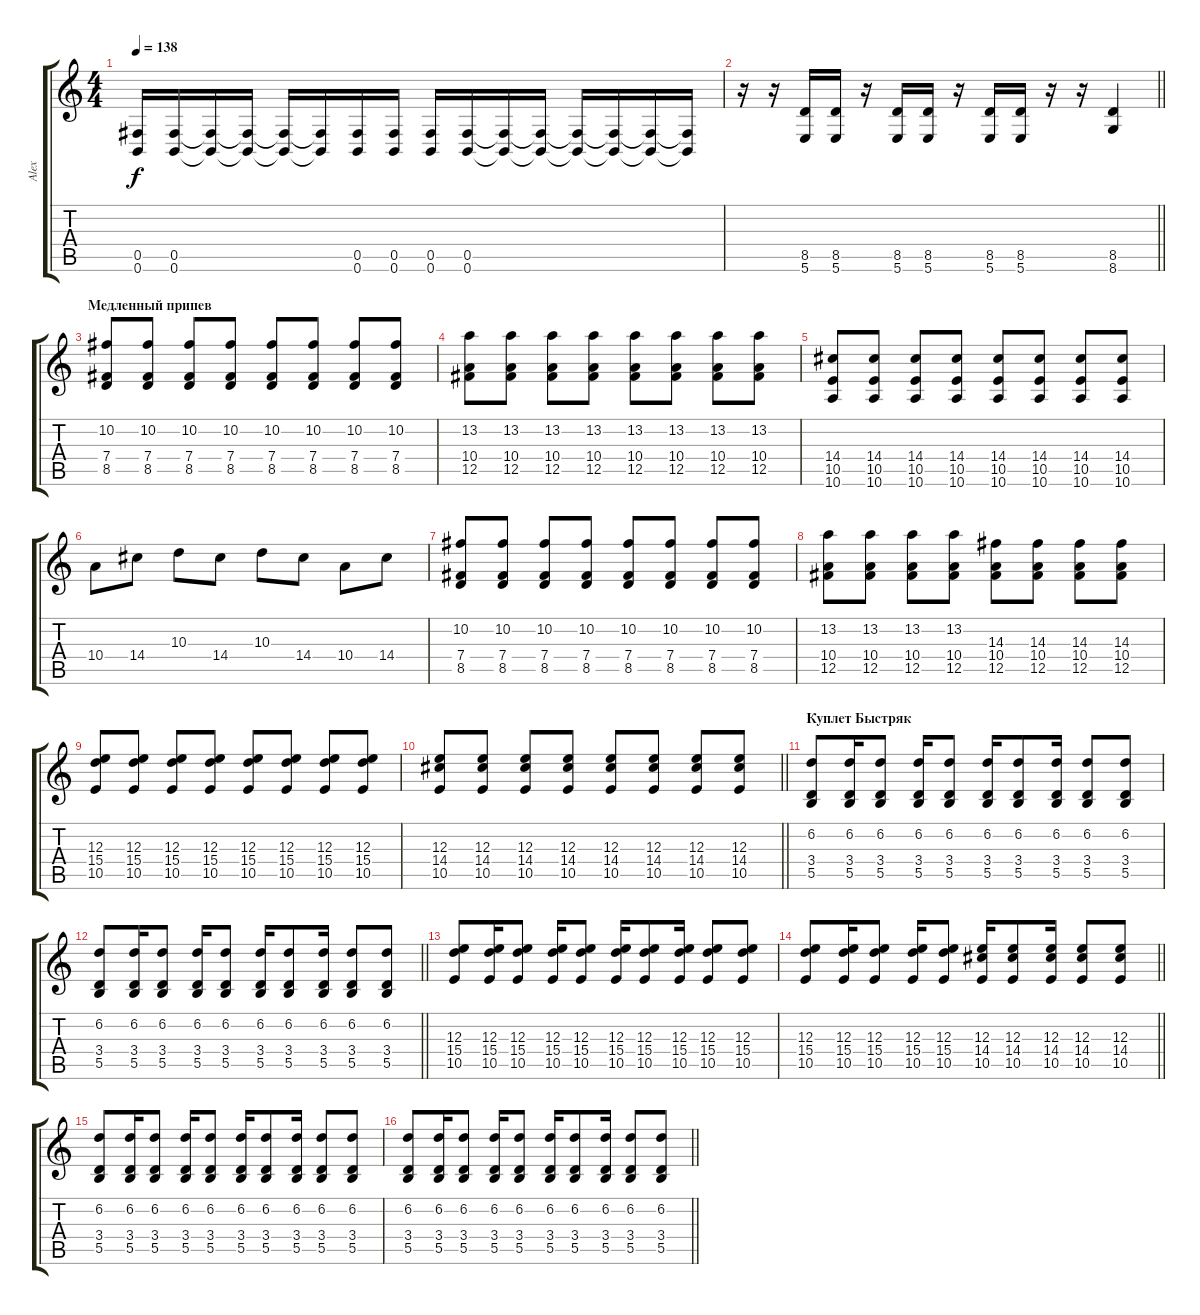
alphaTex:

\track ("Alex" "Alex") {instrument distortionguitar}
\staff {score tabs}
\tuning (Db4 Ab3 E3 B2 Gb2 B1) {hide}
\ts (4 4)
\tempo 138
\clef g2
\ks c
(0.5 0.6).16{dy f} (0.5 0.6).16 (0.5{t} 0.6{t}).16 (0.5{t} 0.6{t}).16 (0.5{t} 0.6{t}).16 (0.5{t} 0.6{t}).16 (0.5 0.6).16 (0.5 0.6).16 (0.5 0.6).16 (0.5 0.6).16 (0.5{t} 0.6{t}).16 (0.5{t} 0.6{t}).16 (0.5{t} 0.6{t}).16 (0.5{t} 0.6{t}).16 (0.5{t} 0.6{t}).16 (0.5{t} 0.6{t}).16 |
\barLineRight lightlight
r.16 r.16 (8.5 5.6).16 (8.5 5.6).16 r.16 (8.5 5.6).16 (8.5 5.6).16 r.16 (8.5 5.6).16 (8.5 5.6).16 r.16 r.16 (8.5 8.6).4 |
\section ("" "Медленный припев")
(10.2 7.4 8.5).8 (10.2 7.4 8.5).8 (10.2 7.4 8.5).8 (10.2 7.4 8.5).8 (10.2 7.4 8.5).8 (10.2 7.4 8.5).8 (10.2 7.4 8.5).8 (10.2 7.4 8.5).8 |
(13.2 10.4 12.5).8 (13.2 10.4 12.5).8 (13.2 10.4 12.5).8 (13.2 10.4 12.5).8 (13.2 10.4 12.5).8 (13.2 10.4 12.5).8 (13.2 10.4 12.5).8 (13.2 10.4 12.5).8 |
(14.4 10.5 10.6).8 (14.4 10.5 10.6).8 (14.4 10.5 10.6).8 (14.4 10.5 10.6).8 (14.4 10.5 10.6).8 (14.4 10.5 10.6).8 (14.4 10.5 10.6).8 (14.4 10.5 10.6).8 |
10.4.8 14.4.8 10.3.8 14.4.8 10.3.8 14.4.8 10.4.8 14.4.8 |
(10.2 7.4 8.5).8 (10.2 7.4 8.5).8 (10.2 7.4 8.5).8 (10.2 7.4 8.5).8 (10.2 7.4 8.5).8 (10.2 7.4 8.5).8 (10.2 7.4 8.5).8 (10.2 7.4 8.5).8 |
(13.2 10.4 12.5).8 (13.2 10.4 12.5).8 (13.2 10.4 12.5).8 (13.2 10.4 12.5).8 (14.3 10.4 12.5).8 (14.3 10.4 12.5).8 (14.3 10.4 12.5).8 (14.3 10.4 12.5).8 |
(12.3 15.4 10.5).8 (12.3 15.4 10.5).8 (12.3 15.4 10.5).8 (12.3 15.4 10.5).8 (12.3 15.4 10.5).8 (12.3 15.4 10.5).8 (12.3 15.4 10.5).8 (12.3 15.4 10.5).8 |
\barLineRight lightlight
(12.3 14.4 10.5).8 (12.3 14.4 10.5).8 (12.3 14.4 10.5).8 (12.3 14.4 10.5).8 (12.3 14.4 10.5).8 (12.3 14.4 10.5).8 (12.3 14.4 10.5).8 (12.3 14.4 10.5).8 |
\section ("" "Куплет Быстряк")
(6.2 3.4 5.5).8 (6.2 3.4 5.5).16 (6.2 3.4 5.5).8 (6.2 3.4 5.5).16 (6.2 3.4 5.5).8 (6.2 3.4 5.5).16 (6.2 3.4 5.5).8 (6.2 3.4 5.5).16 (6.2 3.4 5.5).8 (6.2 3.4 5.5).8 |
\barLineRight lightlight
(6.2 3.4 5.5).8 (6.2 3.4 5.5).16 (6.2 3.4 5.5).8 (6.2 3.4 5.5).16 (6.2 3.4 5.5).8 (6.2 3.4 5.5).16 (6.2 3.4 5.5).8 (6.2 3.4 5.5).16 (6.2 3.4 5.5).8 (6.2 3.4 5.5).8 |
(12.3 15.4 10.5).8 (12.3 15.4 10.5).16 (12.3 15.4 10.5).8 (12.3 15.4 10.5).16 (12.3 15.4 10.5).8 (12.3 15.4 10.5).16 (12.3 15.4 10.5).8 (12.3 15.4 10.5).16 (12.3 15.4 10.5).8 (12.3 15.4 10.5).8 |
\barLineRight lightlight
(12.3 15.4 10.5).8 (12.3 15.4 10.5).16 (12.3 15.4 10.5).8 (12.3 15.4 10.5).16 (12.3 15.4 10.5).8 (12.3 14.4 10.5).16 (12.3 14.4 10.5).8 (12.3 14.4 10.5).16 (12.3 14.4 10.5).8 (12.3 14.4 10.5).8 |
(6.2 3.4 5.5).8 (6.2 3.4 5.5).16 (6.2 3.4 5.5).8 (6.2 3.4 5.5).16 (6.2 3.4 5.5).8 (6.2 3.4 5.5).16 (6.2 3.4 5.5).8 (6.2 3.4 5.5).16 (6.2 3.4 5.5).8 (6.2 3.4 5.5).8 |
\barLineRight lightlight
(6.2 3.4 5.5).8 (6.2 3.4 5.5).16 (6.2 3.4 5.5).8 (6.2 3.4 5.5).16 (6.2 3.4 5.5).8 (6.2 3.4 5.5).16 (6.2 3.4 5.5).8 (6.2 3.4 5.5).16 (6.2 3.4 5.5).8 (6.2 3.4 5.5).8
